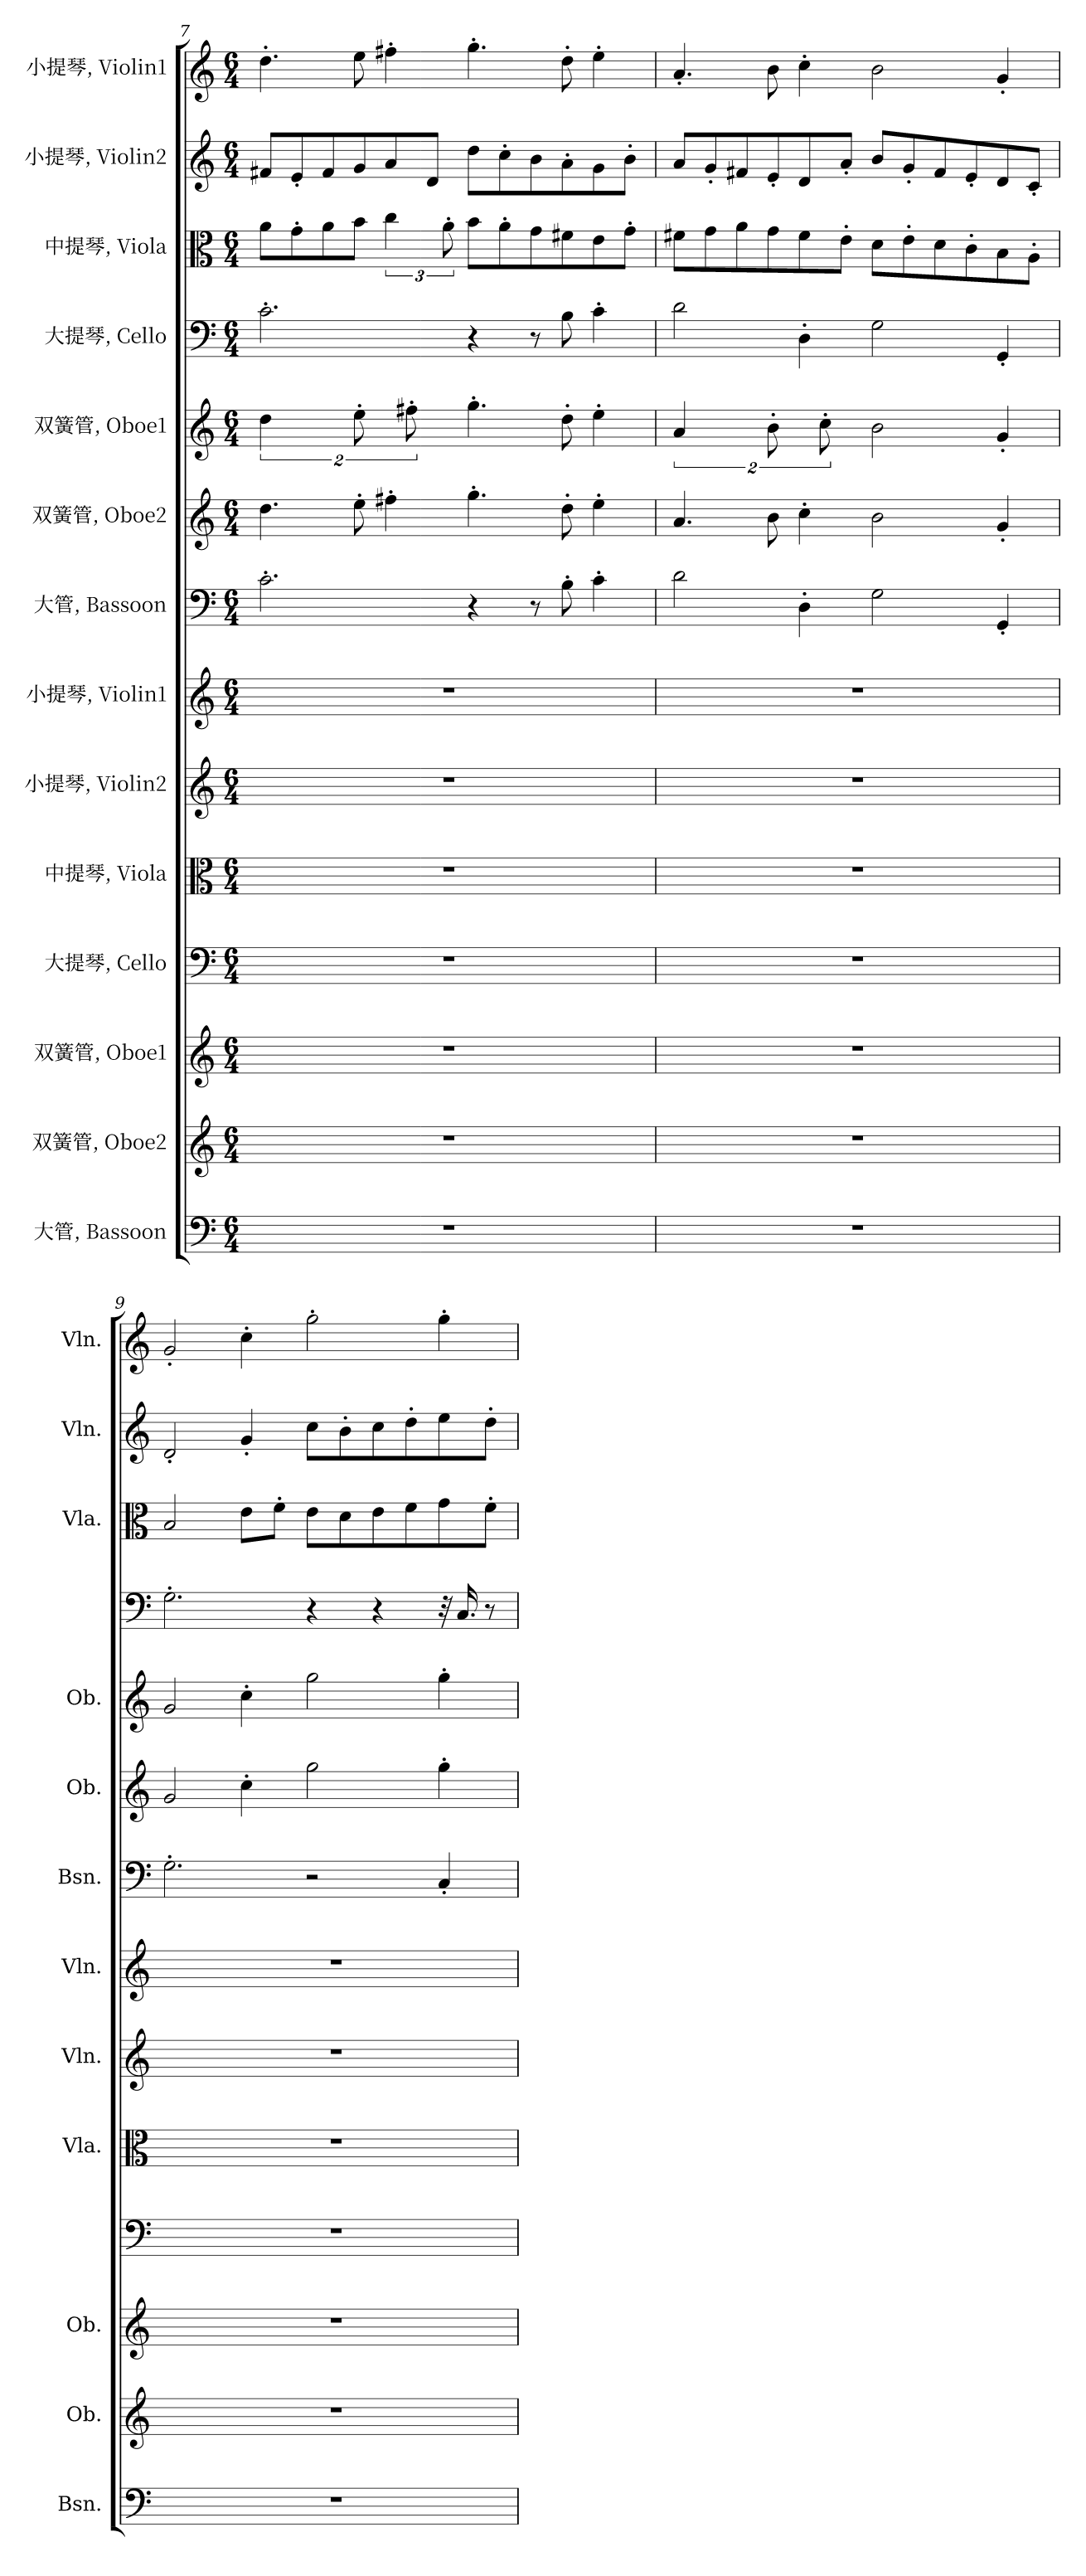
**kern	**kern	**kern	**kern	**kern	**kern	**kern	**kern	**kern	**kern	**kern	**kern	**kern	**kern
*part14	*part13	*part12	*part11	*part10	*part9	*part8	*part7	*part6	*part5	*part4	*part3	*part2	*part1
*staff14	*staff13	*staff12	*staff11	*staff10	*staff9	*staff8	*staff7	*staff6	*staff5	*staff4	*staff3	*staff2	*staff1
*I"大管, Bassoon	*I"双簧管, Oboe2	*I"双簧管, Oboe1	*I"大提琴, Cello	*I"中提琴, Viola	*I"小提琴, Violin2	*I"小提琴, Violin1	*I"大管, Bassoon	*I"双簧管, Oboe2	*I"双簧管, Oboe1	*I"大提琴, Cello	*I"中提琴, Viola	*I"小提琴, Violin2	*I"小提琴, Violin1
*I'Bsn.	*I'Ob.	*I'Ob.	*	*I'Vla.	*I'Vln.	*I'Vln.	*I'Bsn.	*I'Ob.	*I'Ob.	*	*I'Vla.	*I'Vln.	*I'Vln.
!!LO:PB:g=z
*clefF4	*clefG2	*clefG2	*clefF4	*clefC3	*clefG2	*clefG2	*clefF4	*clefG2	*clefG2	*clefF4	*clefC3	*clefG2	*clefG2
*k[]	*k[]	*k[]	*k[]	*k[]	*k[]	*k[]	*k[]	*k[]	*k[]	*k[]	*k[]	*k[]	*k[]
*M6/4	*M6/4	*M6/4	*M6/4	*M6/4	*M6/4	*M6/4	*M6/4	*M6/4	*M6/4	*M6/4	*M6/4	*M6/4	*M6/4
=7	=7	=7	=7	=7	=7	=7	=7	=7	=7	=7	=7	=7	=7
1.r	1.r	1.r	1.r	1.r	1.r	1.r	2.c'\	4.dd\	8%3dd\	2.c'\	8a\L	8f#X/L	4.dd'\
.	.	.	.	.	.	.	.	.	.	.	8g'\	8e'/	.
.	.	.	.	.	.	.	.	.	.	.	8a\	8f#/	.
.	.	.	.	.	.	.	.	8ee'\	16%3ee'\	.	8b\J	8g/	8ee\
.	.	.	.	.	.	.	.	4ff#X'\	.	.	6cc\	8a/	4ff#X'\
.	.	.	.	.	.	.	.	.	16%3ff#X'\	.	.	.	.
.	.	.	.	.	.	.	.	.	.	.	.	8d/J	.
.	.	.	.	.	.	.	.	.	.	.	12a'\	.	.
.	.	.	.	.	.	.	4r	4.gg'\	4.gg'\	4r	8b\L	8dd\L	4.gg'\
.	.	.	.	.	.	.	.	.	.	.	8a'\	8cc'\	.
.	.	.	.	.	.	.	8r	.	.	8r	8g\	8b\	.
.	.	.	.	.	.	.	8B'\	8dd'\	8dd'\	8B\	8f#X\	8a'\	8dd'\
.	.	.	.	.	.	.	4c'\	4ee'\	4ee'\	4c'\	8e\	8g\	4ee'\
.	.	.	.	.	.	.	.	.	.	.	8g'\J	8b'\J	.
=8	=8	=8	=8	=8	=8	=8	=8	=8	=8	=8	=8	=8	=8
1.r	1.r	1.r	1.r	1.r	1.r	1.r	2d\	4.a/	8%3a/	2d\	8f#X\L	8a/L	4.a'/
.	.	.	.	.	.	.	.	.	.	.	8g\	8g'/	.
.	.	.	.	.	.	.	.	.	.	.	8a\	8f#X/	.
.	.	.	.	.	.	.	.	8b\	16%3b'\	.	8g\	8e'/	8b\
.	.	.	.	.	.	.	4D'\	4cc'\	.	4D'\	8f#\	8d/	4cc'\
.	.	.	.	.	.	.	.	.	16%3cc'\	.	.	.	.
.	.	.	.	.	.	.	.	.	.	.	8e'\J	8a'/J	.
.	.	.	.	.	.	.	2G\	2b\	2b\	2G\	8d\L	8b/L	2b\
.	.	.	.	.	.	.	.	.	.	.	8e'\	8g'/	.
.	.	.	.	.	.	.	.	.	.	.	8d\	8f#/	.
.	.	.	.	.	.	.	.	.	.	.	8c'\	8e'/	.
.	.	.	.	.	.	.	4GG'/	4g'/	4g'/	4GG'/	8B\	8d/	4g'/
.	.	.	.	.	.	.	.	.	.	.	8A'\J	8c'/J	.
=9	=9	=9	=9	=9	=9	=9	=9	=9	=9	=9	=9	=9	=9
1.r	1.r	1.r	1.r	1.r	1.r	1.r	2.G'\	2g/	2g/	2.G'\	2B/	2d'/	2g'/
.	.	.	.	.	.	.	.	4cc'\	4cc'\	.	8e\L	4g'/	4cc'\
.	.	.	.	.	.	.	.	.	.	.	8f'\J	.	.
.	.	.	.	.	.	.	2r	2gg\	2gg\	4r	8e\L	8cc\L	2gg'\
.	.	.	.	.	.	.	.	.	.	.	8d\	8b'\	.
.	.	.	.	.	.	.	.	.	.	4r	8e\	8cc\	.
.	.	.	.	.	.	.	.	.	.	.	8f\	8dd'\	.
.	.	.	.	.	.	.	4C'/	4gg'\	4gg'\	32r	8g\	8ee\	4gg'\
.	.	.	.	.	.	.	.	.	.	16.C/	.	.	.
.	.	.	.	.	.	.	.	.	.	8r	8f'\J	8dd'\J	.
=	=	=	=	=	=	=	=	=	=	=	=	=	=
*-	*-	*-	*-	*-	*-	*-	*-	*-	*-	*-	*-	*-	*-
